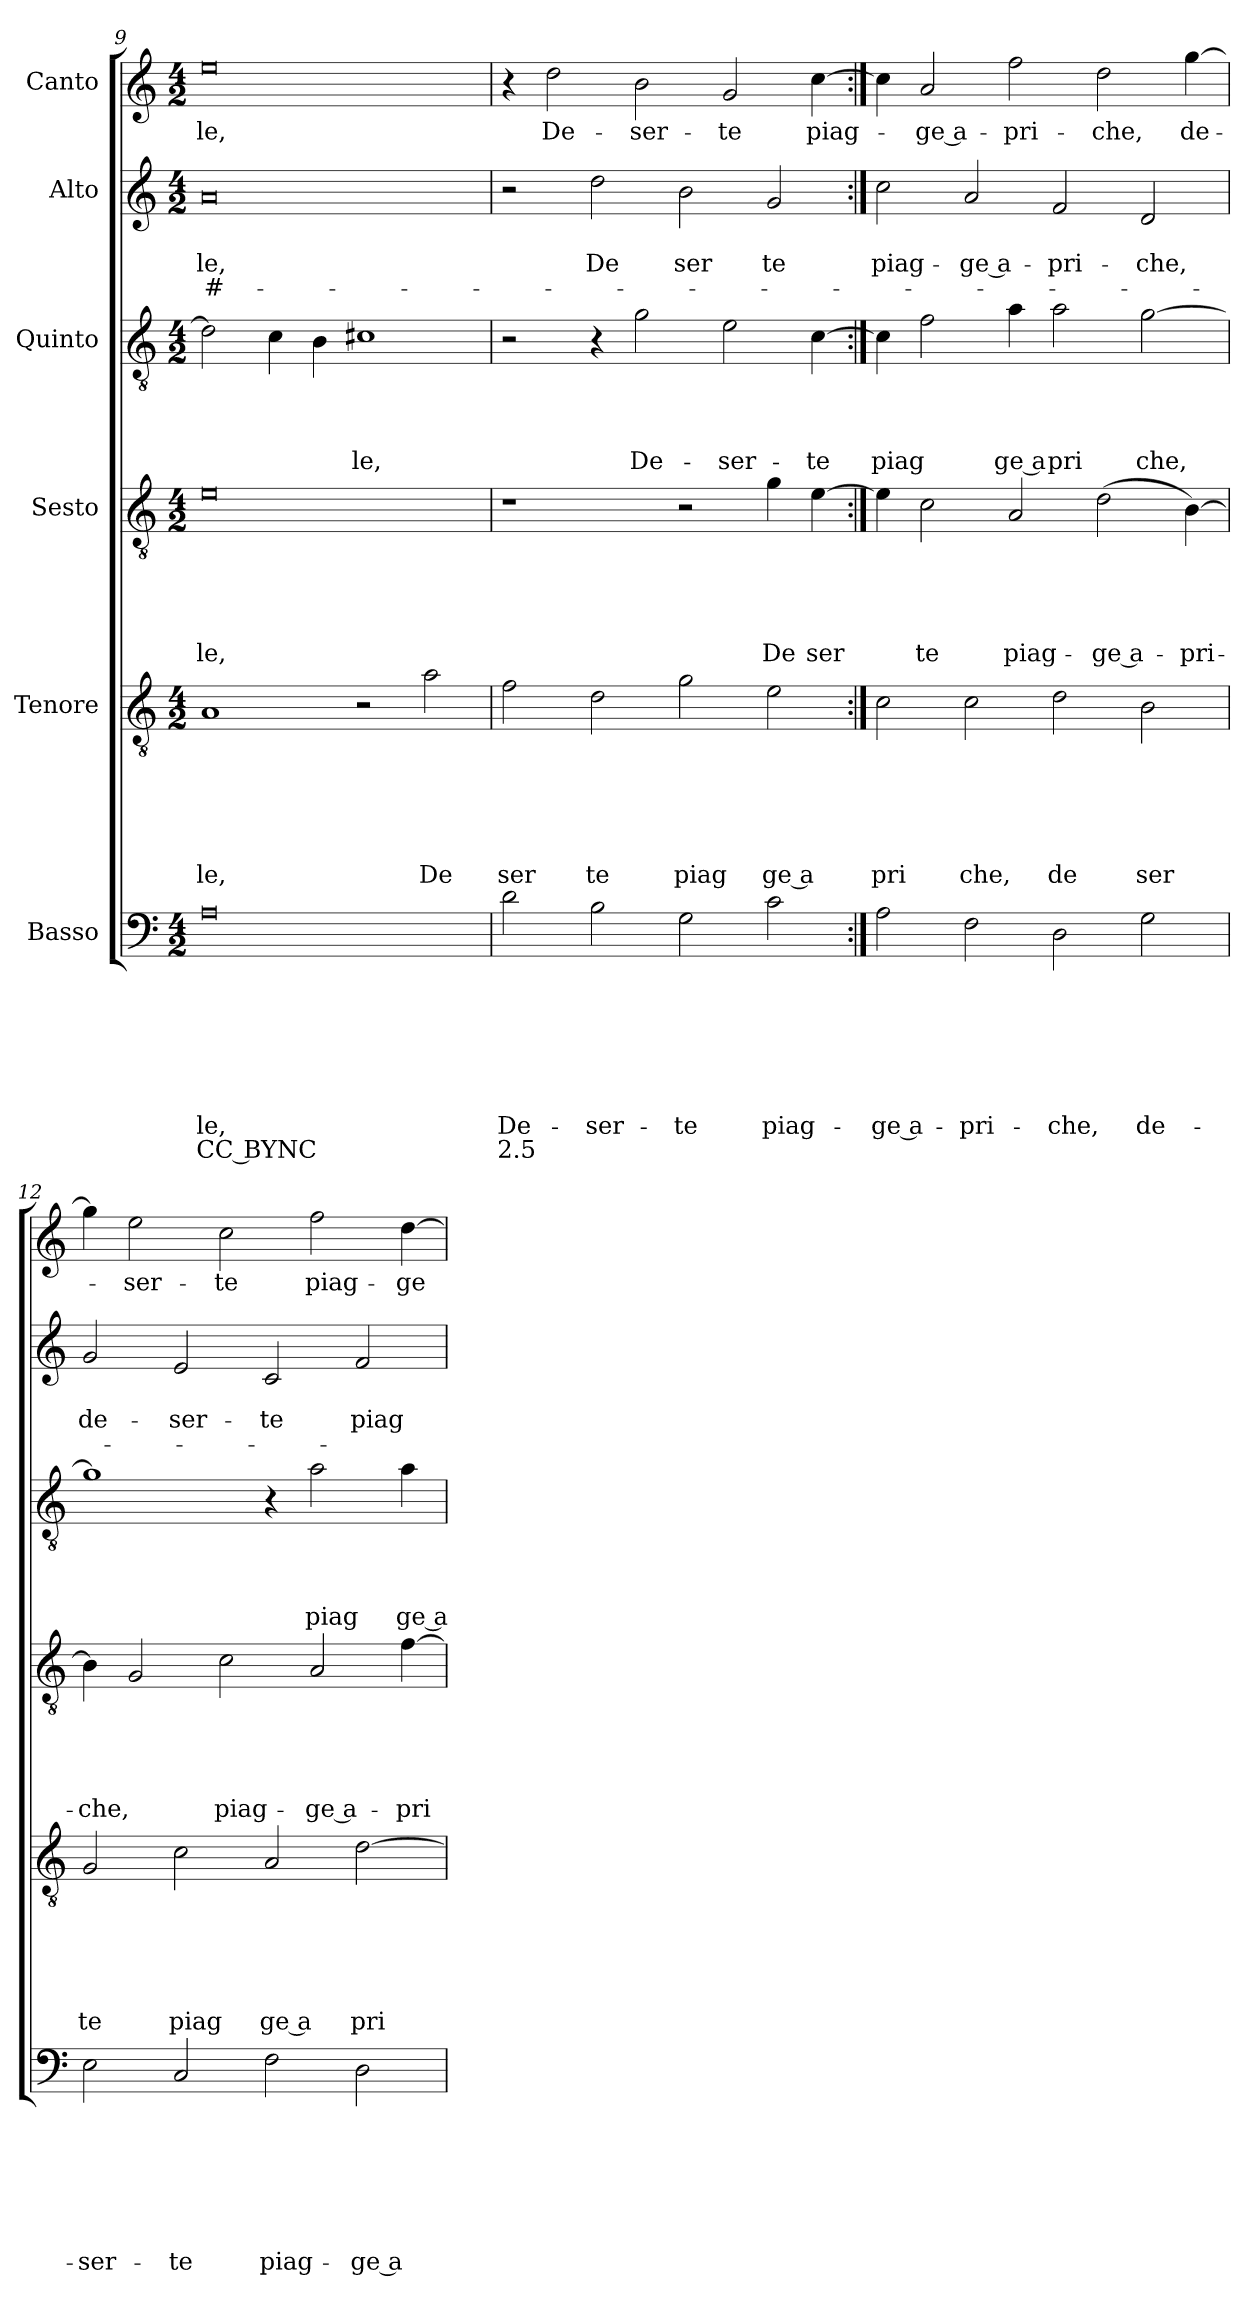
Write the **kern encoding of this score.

**kern	**text	**text	**text	**text	**text	**text	**text	**text	**kern	**text	**text	**text	**text	**text	**text	**kern	**text	**text	**text	**text	**text	**kern	**text	**text	**text	**text	**kern	**text	**text	**text	**kern	**text
*part6	*part6	*part6	*part6	*part6	*part6	*part6	*part6	*part6	*part5	*part5	*part5	*part5	*part5	*part5	*part5	*part4	*part4	*part4	*part4	*part4	*part4	*part3	*part3	*part3	*part3	*part3	*part2	*part2	*part2	*part2	*part1	*part1
*staff6	*staff6	*staff6	*staff6	*staff6	*staff6	*staff6	*staff6	*staff6	*staff5	*staff5	*staff5	*staff5	*staff5	*staff5	*staff5	*staff4	*staff4	*staff4	*staff4	*staff4	*staff4	*staff3	*staff3	*staff3	*staff3	*staff3	*staff2	*staff2	*staff2	*staff2	*staff1	*staff1
*I"Basso	*	*	*	*	*	*	*	*	*I"Tenore	*	*	*	*	*	*	*I"Sesto	*	*	*	*	*	*I"Quinto	*	*	*	*	*I"Alto	*	*	*	*I"Canto	*
*clefF4	*	*	*	*	*	*	*	*	*clefGv2	*	*	*	*	*	*	*clefGv2	*	*	*	*	*	*clefGv2	*	*	*	*	*clefG2	*	*	*	*clefG2	*
*k[]	*	*	*	*	*	*	*	*	*k[]	*	*	*	*	*	*	*k[]	*	*	*	*	*	*k[]	*	*	*	*	*k[]	*	*	*	*k[]	*
*C:	*	*	*	*	*	*	*	*	*C:	*	*	*	*	*	*	*C:	*	*	*	*	*	*C:	*	*	*	*	*C:	*	*	*	*C:	*
*M4/2	*	*	*	*	*	*	*	*	*M4/2	*	*	*	*	*	*	*M4/2	*	*	*	*	*	*M4/2	*	*	*	*	*M4/2	*	*	*	*M4/2	*
=9	=9	=9	=9	=9	=9	=9	=9	=9	=9	=9	=9	=9	=9	=9	=9	=9	=9	=9	=9	=9	=9	=9	=9	=9	=9	=9	=9	=9	=9	=9	=9	=9
!	!	!	!	!	!	!	!LO:LY:b	!LO:LY:b	!	!	!	!	!	!	!LO:LY:b	!	!	!	!	!	!LO:LY:b	!	!	!	!	!	!	!	!LO:LY:b	!LO:LY:b	!	!LO:LY:b
0A	.	.	.	.	.	.	-le,	CC BY­NC	1A	.	.	.	.	.	le,	0e	.	.	.	.	le,	2d\]	.	.	.	.	0a	.	le,	#-	0ee	-le,
.	.	.	.	.	.	.	.	.	.	.	.	.	.	.	.	.	.	.	.	.	.	4c\	.	.	.	.	.	.	.	.	.	.
.	.	.	.	.	.	.	.	.	.	.	.	.	.	.	.	.	.	.	.	.	.	4B\	.	.	.	.	.	.	.	.	.	.
!	!	!	!	!	!	!	!	!	!	!	!	!	!	!	!	!	!	!	!	!	!	!	!	!	!	!LO:LY:b	!	!	!	!	!	!
.	.	.	.	.	.	.	.	.	2r	.	.	.	.	.	.	.	.	.	.	.	.	1c#X	.	.	.	-le,	.	.	.	.	.	.
!	!	!	!	!	!	!	!	!	!	!	!	!	!	!	!LO:LY:b	!	!	!	!	!	!	!	!	!	!	!	!	!	!	!	!	!
.	.	.	.	.	.	.	.	.	2a\	.	.	.	.	.	De	.	.	.	.	.	.	.	.	.	.	.	.	.	.	.	.	.
=10	=10	=10	=10	=10	=10	=10	=10	=10	=10	=10	=10	=10	=10	=10	=10	=10	=10	=10	=10	=10	=10	=10	=10	=10	=10	=10	=10	=10	=10	=10	=10	=10
!	!	!	!	!	!	!	!LO:LY:b	!LO:LY:b	!	!	!	!	!	!	!LO:LY:b	!	!	!	!	!	!	!	!	!	!	!	!	!	!	!	!	!
2d\	.	.	.	.	.	.	De-	2.5	2f\	.	.	.	.	.	ser	1r	.	.	.	.	.	2r	.	.	.	.	2r	.	.	.	4r	.
!	!	!	!	!	!	!	!	!	!	!	!	!	!	!	!	!	!	!	!	!	!	!	!	!	!	!	!	!	!	!	!	!LO:LY:b
.	.	.	.	.	.	.	.	.	.	.	.	.	.	.	.	.	.	.	.	.	.	.	.	.	.	.	.	.	.	.	2dd\	De-
!	!	!	!	!	!	!	!LO:LY:b	!	!	!	!	!	!	!	!LO:LY:b	!	!	!	!	!	!	!	!	!	!	!	!	!	!LO:LY:b	!	!	!
2B\	.	.	.	.	.	.	-ser-	.	2d\	.	.	.	.	.	te	.	.	.	.	.	.	4r	.	.	.	.	2dd\	.	De	.	.	.
!	!	!	!	!	!	!	!	!	!	!	!	!	!	!	!	!	!	!	!	!	!	!	!	!	!	!LO:LY:b	!	!	!	!	!	!LO:LY:b
.	.	.	.	.	.	.	.	.	.	.	.	.	.	.	.	.	.	.	.	.	.	2g\	.	.	.	De-	.	.	.	.	2b\	-ser-
!	!	!	!	!	!	!	!LO:LY:b	!	!	!	!	!	!	!	!LO:LY:b	!	!	!	!	!	!	!	!	!	!	!	!	!	!LO:LY:b	!	!	!
2G\	.	.	.	.	.	.	-te	.	2g\	.	.	.	.	.	piag	2r	.	.	.	.	.	.	.	.	.	.	2b\	.	ser	.	.	.
!	!	!	!	!	!	!	!	!	!	!	!	!	!	!	!	!	!	!	!	!	!	!	!	!	!	!LO:LY:b	!	!	!	!	!	!LO:LY:b
.	.	.	.	.	.	.	.	.	.	.	.	.	.	.	.	.	.	.	.	.	.	2e\	.	.	.	-ser-	.	.	.	.	2g/	-te
!	!	!	!	!	!	!	!LO:LY:b	!	!	!	!	!	!	!	!LO:LY:b:rj	!	!	!	!	!	!LO:LY:b	!	!	!	!	!	!	!	!LO:LY:b	!	!	!
2c\	.	.	.	.	.	.	piag-	.	2e\	.	.	.	.	.	ge a	4g\	.	.	.	.	De	.	.	.	.	.	2g/	.	te	.	.	.
!	!	!	!	!	!	!	!	!	!	!	!	!	!	!	!	!	!	!	!	!	!LO:LY:b	!	!	!	!	!LO:LY:b	!	!	!	!	!	!LO:LY:b
.	.	.	.	.	.	.	.	.	.	.	.	.	.	.	.	[>4e\	.	.	.	.	ser	[>4c\	.	.	.	-te	.	.	.	.	[>4cc\	piag-
!!LO:LB:g=z
=11:|!	=11:|!	=11:|!	=11:|!	=11:|!	=11:|!	=11:|!	=11:|!	=11:|!	=11:|!	=11:|!	=11:|!	=11:|!	=11:|!	=11:|!	=11:|!	=11:|!	=11:|!	=11:|!	=11:|!	=11:|!	=11:|!	=11:|!	=11:|!	=11:|!	=11:|!	=11:|!	=11:|!	=11:|!	=11:|!	=11:|!	=11:|!	=11:|!
!	!	!	!	!	!	!	!LO:LY:b:rj	!	!	!	!	!	!	!	!LO:LY:b	!	!	!	!	!	!	!	!	!	!	!LO:LY:b	!	!	!LO:LY:b	!	!	!
2A\	.	.	.	.	.	.	-ge a-	.	2c\	.	.	.	.	.	pri	4e\]	.	.	.	.	.	4c\]	.	.	.	piag	2cc\	.	piag-	.	4cc\]	.
!	!	!	!	!	!	!	!	!	!	!	!	!	!	!	!	!	!	!	!	!	!LO:LY:b	!	!	!	!	!	!	!	!	!	!	!LO:LY:b:rj
.	.	.	.	.	.	.	.	.	.	.	.	.	.	.	.	2c\	.	.	.	.	te	2f\	.	.	.	.	.	.	.	.	2a/	-ge a-
!	!	!	!	!	!	!	!LO:LY:b	!	!	!	!	!	!	!	!LO:LY:b	!	!	!	!	!	!	!	!	!	!	!	!	!	!LO:LY:b:rj	!	!	!
2F\	.	.	.	.	.	.	-pri-	.	2c\	.	.	.	.	.	che,	.	.	.	.	.	.	.	.	.	.	.	(2a/	.	-ge a-	.	.	.
!	!	!	!	!	!	!	!	!	!	!	!	!	!	!	!	!	!	!	!	!	!LO:LY:b	!	!	!	!	!LO:LY:b:rj	!	!	!	!	!	!LO:LY:b
.	.	.	.	.	.	.	.	.	.	.	.	.	.	.	.	2A/	.	.	.	.	piag-	4a\	.	.	.	ge a	.	.	.	.	2ff\	-pri-
!	!	!	!	!	!	!	!LO:LY:b	!	!	!	!	!	!	!	!LO:LY:b	!	!	!	!	!	!	!	!	!	!	!LO:LY:b	!	!	!LO:LY:b	!	!	!
2D\	.	.	.	.	.	.	-che,	.	2d\	.	.	.	.	.	de	.	.	.	.	.	.	2a\	.	.	.	pri	2f/	.	-pri-	.	.	.
!	!	!	!	!	!	!	!	!	!	!	!	!	!	!	!	!	!	!	!	!	!LO:LY:b:rj	!	!	!	!	!	!	!	!	!	!	!LO:LY:b
.	.	.	.	.	.	.	.	.	.	.	.	.	.	.	.	(<2d\	.	.	.	.	-ge a-	.	.	.	.	.	.	.	.	.	2dd\	-che,
!	!	!	!	!	!	!	!LO:LY:b	!	!	!	!	!	!	!	!LO:LY:b	!	!	!	!	!	!	!	!	!	!	!LO:LY:b	!	!	!LO:LY:b	!	!	!
2G\	.	.	.	.	.	.	de-	.	2B\	.	.	.	.	.	ser	.	.	.	.	.	.	[>2g\	.	.	.	che,	2d/	.	-che,	.	.	.
!	!	!	!	!	!	!	!	!	!	!	!	!	!	!	!	!	!	!	!	!	!LO:LY:b	!	!	!	!	!	!	!	!	!	!	!LO:LY:b
.	.	.	.	.	.	.	.	.	.	.	.	.	.	.	.	[>4B\)	.	.	.	.	-pri-	.	.	.	.	.	.	.	.	.	[>4gg\	de-
=12	=12	=12	=12	=12	=12	=12	=12	=12	=12	=12	=12	=12	=12	=12	=12	=12	=12	=12	=12	=12	=12	=12	=12	=12	=12	=12	=12	=12	=12	=12	=12	=12
!	!	!	!	!	!	!	!LO:LY:b	!	!	!	!	!	!	!	!LO:LY:b	!	!	!	!	!	!LO:LY:b	!	!	!	!	!	!	!	!LO:LY:b	!	!	!
2E\	.	.	.	.	.	.	-ser-	.	2G/	.	.	.	.	.	te	4B\]	.	.	.	.	-che,	1g]	.	.	.	.	2g/	.	de-	.	4gg\]	.
!	!	!	!	!	!	!	!	!	!	!	!	!	!	!	!	!	!	!	!	!	!	!	!	!	!	!	!	!	!	!	!	!LO:LY:b
.	.	.	.	.	.	.	.	.	.	.	.	.	.	.	.	2G/	.	.	.	.	.	.	.	.	.	.	.	.	.	.	2ee\	-ser-
!	!	!	!	!	!	!	!LO:LY:b	!	!	!	!	!	!	!	!LO:LY:b	!	!	!	!	!	!	!	!	!	!	!	!	!	!LO:LY:b	!	!	!
2C/	.	.	.	.	.	.	-te	.	2c\	.	.	.	.	.	piag	.	.	.	.	.	.	.	.	.	.	.	2e/	.	-ser-	.	.	.
!	!	!	!	!	!	!	!	!	!	!	!	!	!	!	!	!	!	!	!	!	!LO:LY:b	!	!	!	!	!	!	!	!	!	!	!LO:LY:b
.	.	.	.	.	.	.	.	.	.	.	.	.	.	.	.	2c\	.	.	.	.	piag-	.	.	.	.	.	.	.	.	.	2cc\	-te
!	!	!	!	!	!	!	!LO:LY:b	!	!	!	!	!	!	!	!LO:LY:b:rj	!	!	!	!	!	!	!	!	!	!	!	!	!	!LO:LY:b	!	!	!
2F\	.	.	.	.	.	.	piag-	.	2A/	.	.	.	.	.	ge a	.	.	.	.	.	.	4r	.	.	.	.	2c/	.	-te	.	.	.
!	!	!	!	!	!	!	!	!	!	!	!	!	!	!	!	!	!	!	!	!	!LO:LY:b:rj	!	!	!	!	!LO:LY:b	!	!	!	!	!	!LO:LY:b
.	.	.	.	.	.	.	.	.	.	.	.	.	.	.	.	2A/	.	.	.	.	-ge a-	2a\	.	.	.	piag	.	.	.	.	2ff\	piag-
!	!	!	!	!	!	!	!LO:LY:b:rj	!	!	!	!	!	!	!	!LO:LY:b	!	!	!	!	!	!	!	!	!	!	!	!	!	!LO:LY:b	!	!	!
2D\	.	.	.	.	.	.	-ge a-	.	[>2d\	.	.	.	.	.	pri	.	.	.	.	.	.	.	.	.	.	.	2f/	.	piag-	.	.	.
!	!	!	!	!	!	!	!	!	!	!	!	!	!	!	!	!	!	!	!	!	!LO:LY:b	!	!	!	!	!LO:LY:b:rj	!	!	!	!	!	!LO:LY:b
.	.	.	.	.	.	.	.	.	.	.	.	.	.	.	.	[>4f\	.	.	.	.	-pri-	4a\	.	.	.	ge a	.	.	.	.	[>4dd\	-ge
=	=	=	=	=	=	=	=	=	=	=	=	=	=	=	=	=	=	=	=	=	=	=	=	=	=	=	=	=	=	=	=	=
*-	*-	*-	*-	*-	*-	*-	*-	*-	*-	*-	*-	*-	*-	*-	*-	*-	*-	*-	*-	*-	*-	*-	*-	*-	*-	*-	*-	*-	*-	*-	*-	*-
